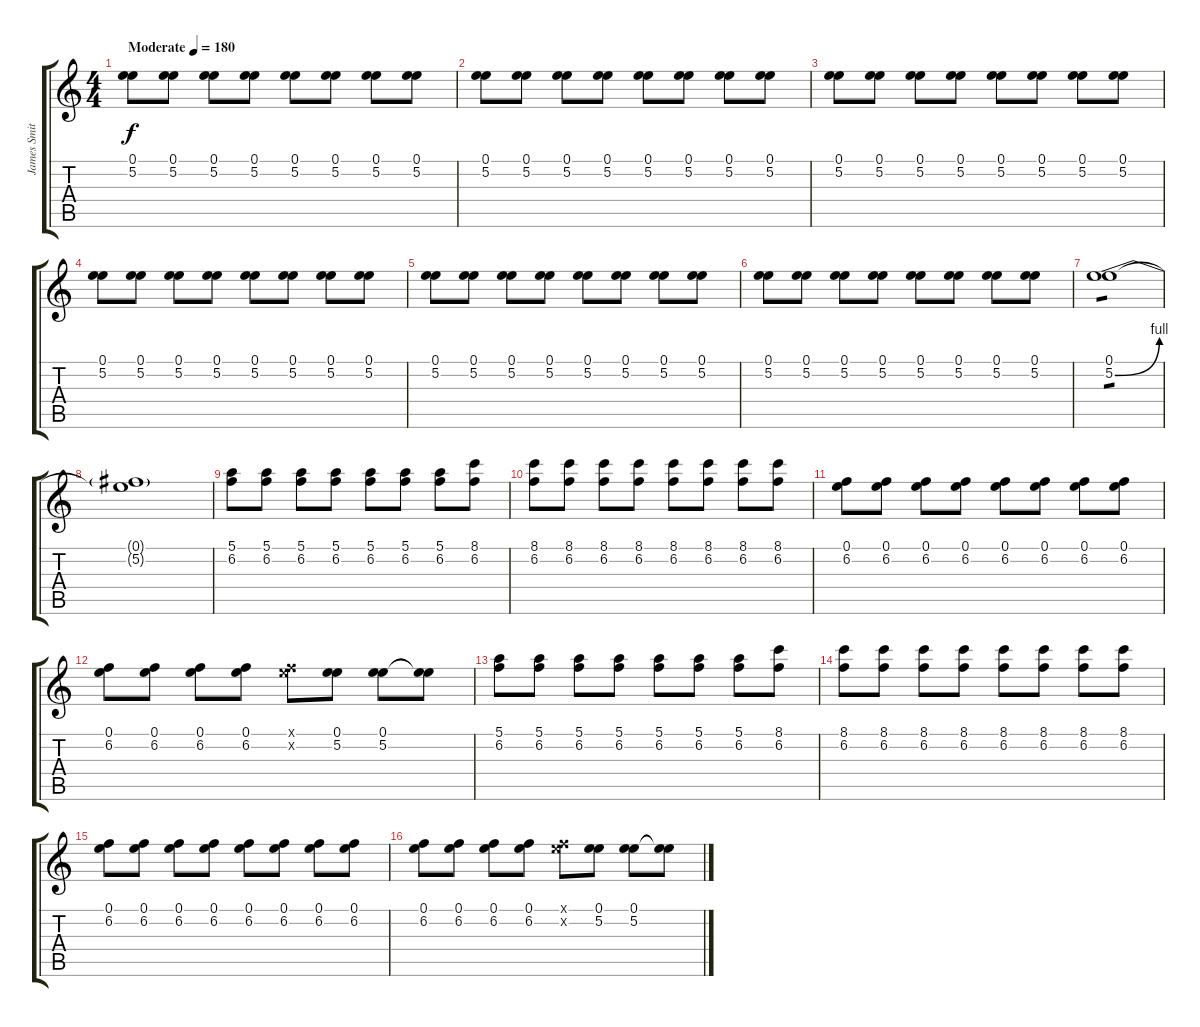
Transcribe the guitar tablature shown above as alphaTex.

\track ("James Smith" "James Smit") {instrument distortionguitar}
\staff {score tabs}
\tuning (E4 B3 G3 D3 A2 D2) {hide}
\ts (4 4)
\tempo (180 "Moderate")
\clef g2
\ks c
(0.1 5.2).8{dy f instrument distortionguitar} (0.1 5.2).8 (0.1 5.2).8 (0.1 5.2).8 (0.1 5.2).8 (0.1 5.2).8 (0.1 5.2).8 (0.1 5.2).8 |
(0.1 5.2).8 (0.1 5.2).8 (0.1 5.2).8 (0.1 5.2).8 (0.1 5.2).8 (0.1 5.2).8 (0.1 5.2).8 (0.1 5.2).8 |
(0.1 5.2).8 (0.1 5.2).8 (0.1 5.2).8 (0.1 5.2).8 (0.1 5.2).8 (0.1 5.2).8 (0.1 5.2).8 (0.1 5.2).8 |
(0.1 5.2).8 (0.1 5.2).8 (0.1 5.2).8 (0.1 5.2).8 (0.1 5.2).8 (0.1 5.2).8 (0.1 5.2).8 (0.1 5.2).8 |
(0.1 5.2).8 (0.1 5.2).8 (0.1 5.2).8 (0.1 5.2).8 (0.1 5.2).8 (0.1 5.2).8 (0.1 5.2).8 (0.1 5.2).8 |
(0.1 5.2).8 (0.1 5.2).8 (0.1 5.2).8 (0.1 5.2).8 (0.1 5.2).8 (0.1 5.2).8 (0.1 5.2).8 (0.1 5.2).8 |
(0.1 5.2{be (bend 0 0 60 4)}).1{tp 1} |
(0.1{t} 5.2{t}).1 |
(5.1 6.2).8 (5.1 6.2).8 (5.1 6.2).8 (5.1 6.2).8 (5.1 6.2).8 (5.1 6.2).8 (5.1 6.2).8 (8.1 6.2).8 |
(8.1 6.2).8 (8.1 6.2).8 (8.1 6.2).8 (8.1 6.2).8 (8.1 6.2).8 (8.1 6.2).8 (8.1 6.2).8 (8.1 6.2).8 |
(0.1 6.2).8 (0.1 6.2).8 (0.1 6.2).8 (0.1 6.2).8 (0.1 6.2).8 (0.1 6.2).8 (0.1 6.2).8 (0.1 6.2).8 |
(0.1 6.2).8 (0.1 6.2).8 (0.1 6.2).8 (0.1 6.2).8 (0.1{x} 6.2{x}).8 (0.1 5.2).8 (0.1 5.2).8 (0.1{t} 5.2{t}).8 |
(5.1 6.2).8 (5.1 6.2).8 (5.1 6.2).8 (5.1 6.2).8 (5.1 6.2).8 (5.1 6.2).8 (5.1 6.2).8 (8.1 6.2).8 |
(8.1 6.2).8 (8.1 6.2).8 (8.1 6.2).8 (8.1 6.2).8 (8.1 6.2).8 (8.1 6.2).8 (8.1 6.2).8 (8.1 6.2).8 |
(0.1 6.2).8 (0.1 6.2).8 (0.1 6.2).8 (0.1 6.2).8 (0.1 6.2).8 (0.1 6.2).8 (0.1 6.2).8 (0.1 6.2).8 |
(0.1 6.2).8 (0.1 6.2).8 (0.1 6.2).8 (0.1 6.2).8 (0.1{x} 6.2{x}).8 (0.1 5.2).8 (0.1 5.2).8 (0.1{t} 5.2{t}).8
